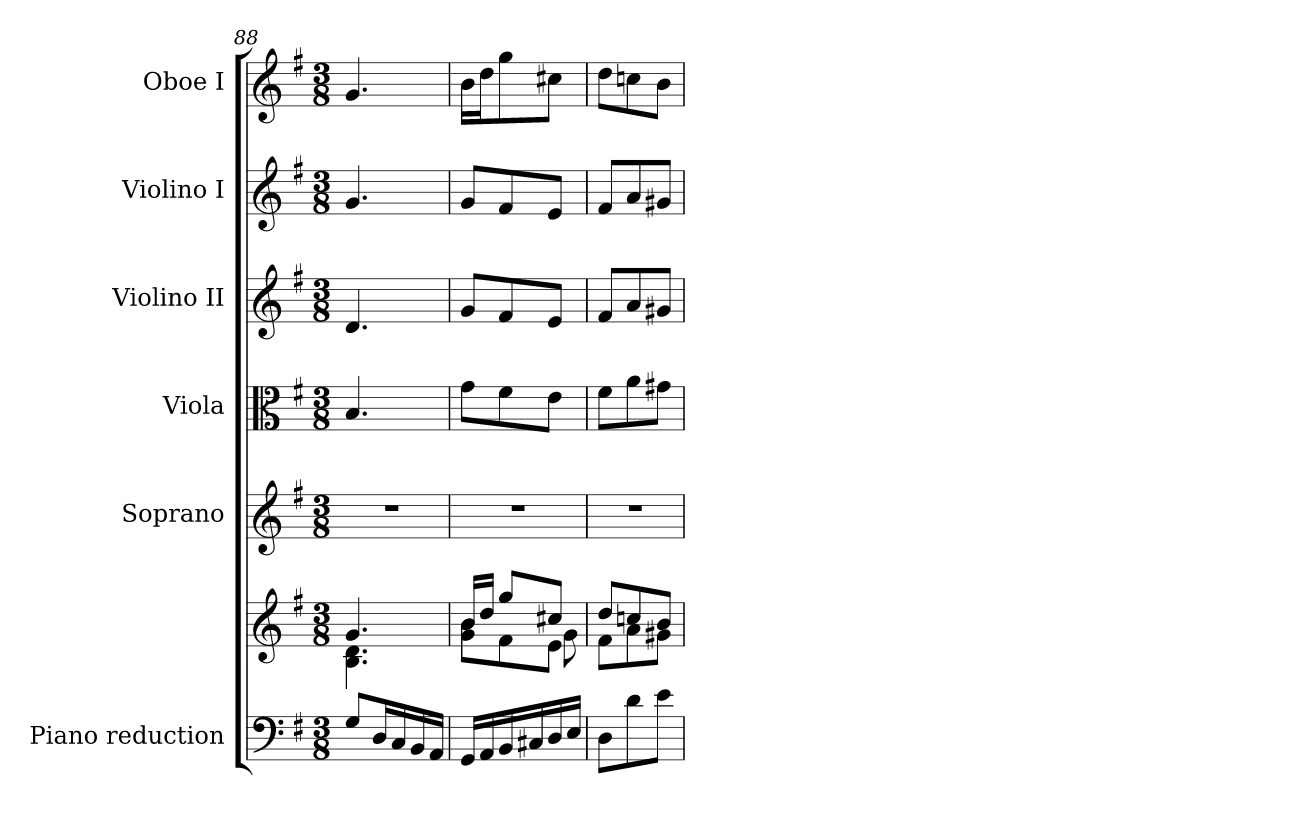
**kern	**kern	**kern	**kern	**kern	**kern	**kern
*part6	*part6	*part5	*part4	*part3	*part2	*part1
*staff7	*staff6	*staff5	*staff4	*staff3	*staff2	*staff1
*I"Piano reduction	*	*I"Soprano	*I"Viola	*I"Violino II	*I"Violino I	*I"Oboe I
*I'Pno	*	*	*I'Vla	*I'Vln	*I'Vln	*I'Ob
*clefF4	*clefG2	*clefG2	*clefC3	*clefG2	*clefG2	*clefG2
*k[f#]	*k[f#]	*k[f#]	*k[f#]	*k[f#]	*k[f#]	*k[f#]
*M3/8	*M3/8	*M3/8	*M3/8	*M3/8	*M3/8	*M3/8
=88	=88	=88	=88	=88	=88	=88
*	*^	*	*	*	*	*
8G/L	4.g/	4.B\ 4.d\	4.r	4.B/	4.d/	4.g/	4.g/
16D/L	.	.	.	.	.	.	.
16C/	.	.	.	.	.	.	.
16BB/	.	.	.	.	.	.	.
16AA/JJ	.	.	.	.	.	.	.
=89	=89	=89	=89	=89	=89	=89	=89
*	*	*^	*	*	*	*	*
16GG/LL	16b/LL	8g\L	4b\	4.r	8g\L	8g/L	8g/L	16b\LL
16AA/	16dd/JJ	.	.	.	.	.	.	16dd\J
16BB/	8gg/L	8f#\	.	.	8f#\	8f#/	8f#/	8gg\
16C#X/	.	.	.	.	.	.	.	.
16D/	8cc#X/J	8e\J	8g\	.	8e\J	8e/J	8e/J	8cc#X\J
16E/JJ	.	.	.	.	.	.	.	.
*	*	*v	*v	*	*	*	*	*
=90	=90	=90	=90	=90	=90	=90	=90
8D\L	8dd/L	8f#\L	4.r	8f#\L	8f#/L	8f#/L	8dd\L
8d\	8ccn/	8a\	.	8a\	8a/	8a/	8ccn\
8e\J	8b/J	8g#X\J	.	8g#X\J	8g#X/J	8g#X/J	8b\J
*	*v	*v	*	*	*	*	*
=	=	=	=	=	=	=
*-	*-	*-	*-	*-	*-	*-
